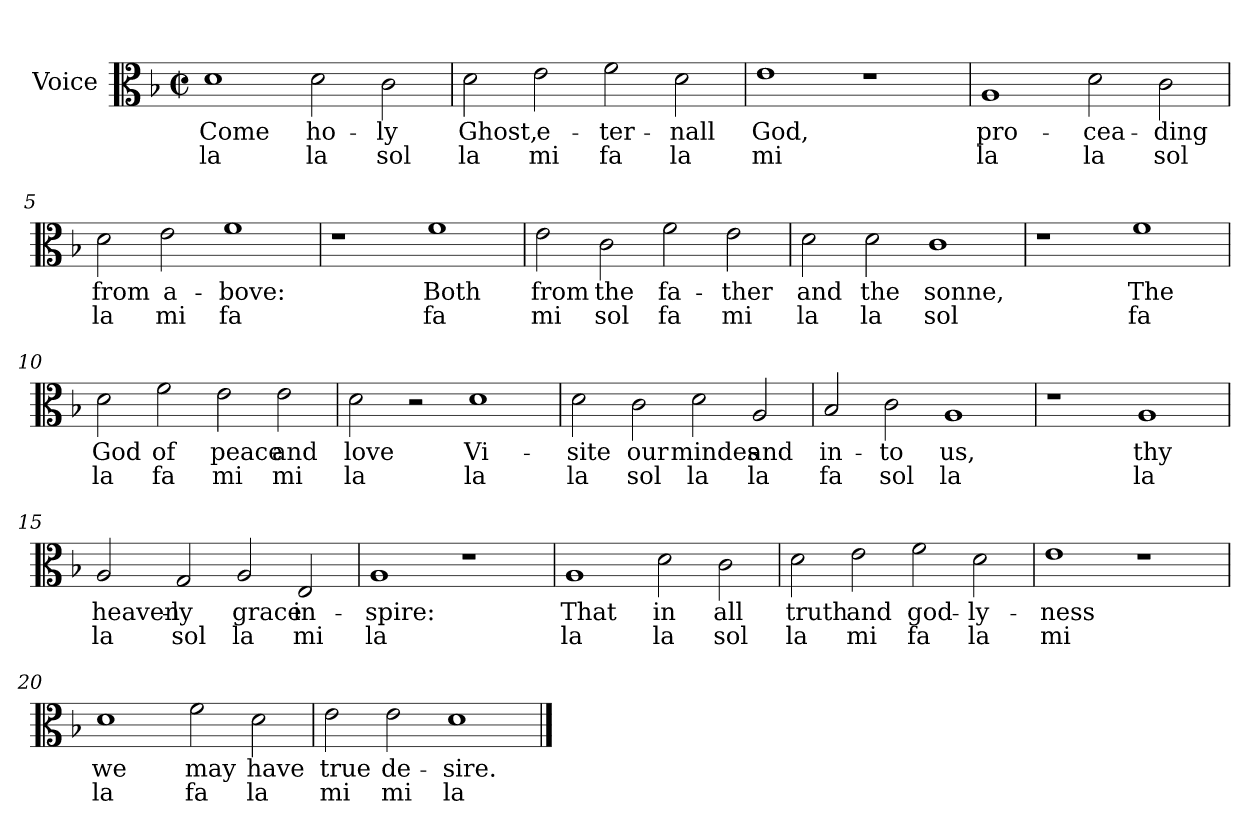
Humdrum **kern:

**kern	**text	**text
*part1	*part1	*part1
*staff1	*staff1	*staff1
*I"Voice	*	*
*I'Vo.	*	*
*clefC3	*	*
*k[b-]	*	*
*M4/2	*	*
*met(c|)	*	*
=1	=1	=1
1d	Come	la
2d\	ho-	la
2c\	-ly	sol
=2	=2	=2
2d\	Ghost,	la
2e\	e-	mi
2f\	-ter-	fa
2d\	-nall	la
=3	=3	=3
1e	God,	mi
1r	.	.
=4	=4	=4
1A	pro-	la
2d\	-cea-	la
2c\	-ding	sol
=5	=5	=5
2d\	from	la
2e\	a-	mi
1f	-bove:	fa
=6	=6	=6
1r	.	.
1f	Both	fa
=7	=7	=7
2e\	from	mi
2c\	the	sol
2f\	fa-	fa
2e\	-ther	mi
=8	=8	=8
2d\	and	la
2d\	the	la
1c	sonne,	sol
=9	=9	=9
1r	.	.
1f	The	fa
=10	=10	=10
2d\	God	la
2f\	of	fa
2e\	peace	mi
2e\	and	mi
=11	=11	=11
2d\	love	la
2r	.	.
1d	Vi-	la
=12	=12	=12
2d\	-site	la
2c\	our	sol
2d\	mindes	la
2A/	and	la
=13	=13	=13
2B-/	in-	fa
2c\	-to	sol
1A	us,	la
=14	=14	=14
1r	.	.
1A	thy	la
=15	=15	=15
2A/	heaven-	la
2G/	-ly	sol
2A/	grace	la
2E/	in-	mi
=16	=16	=16
1A	-spire:	la
1r	.	.
=17	=17	=17
1A	That	la
2d\	in	la
2c\	all	sol
=18	=18	=18
2d\	truth	la
2e\	and	mi
2f\	god-	fa
2d\	-ly-	la
=19	=19	=19
1e	-ness	mi
1r	.	.
=20	=20	=20
1d	we	la
2f\	may	fa
2d\	have	la
=21	=21	=21
2e\	true	mi
2e\	de-	mi
1d	-sire.	la
==	==	==
*-	*-	*-
